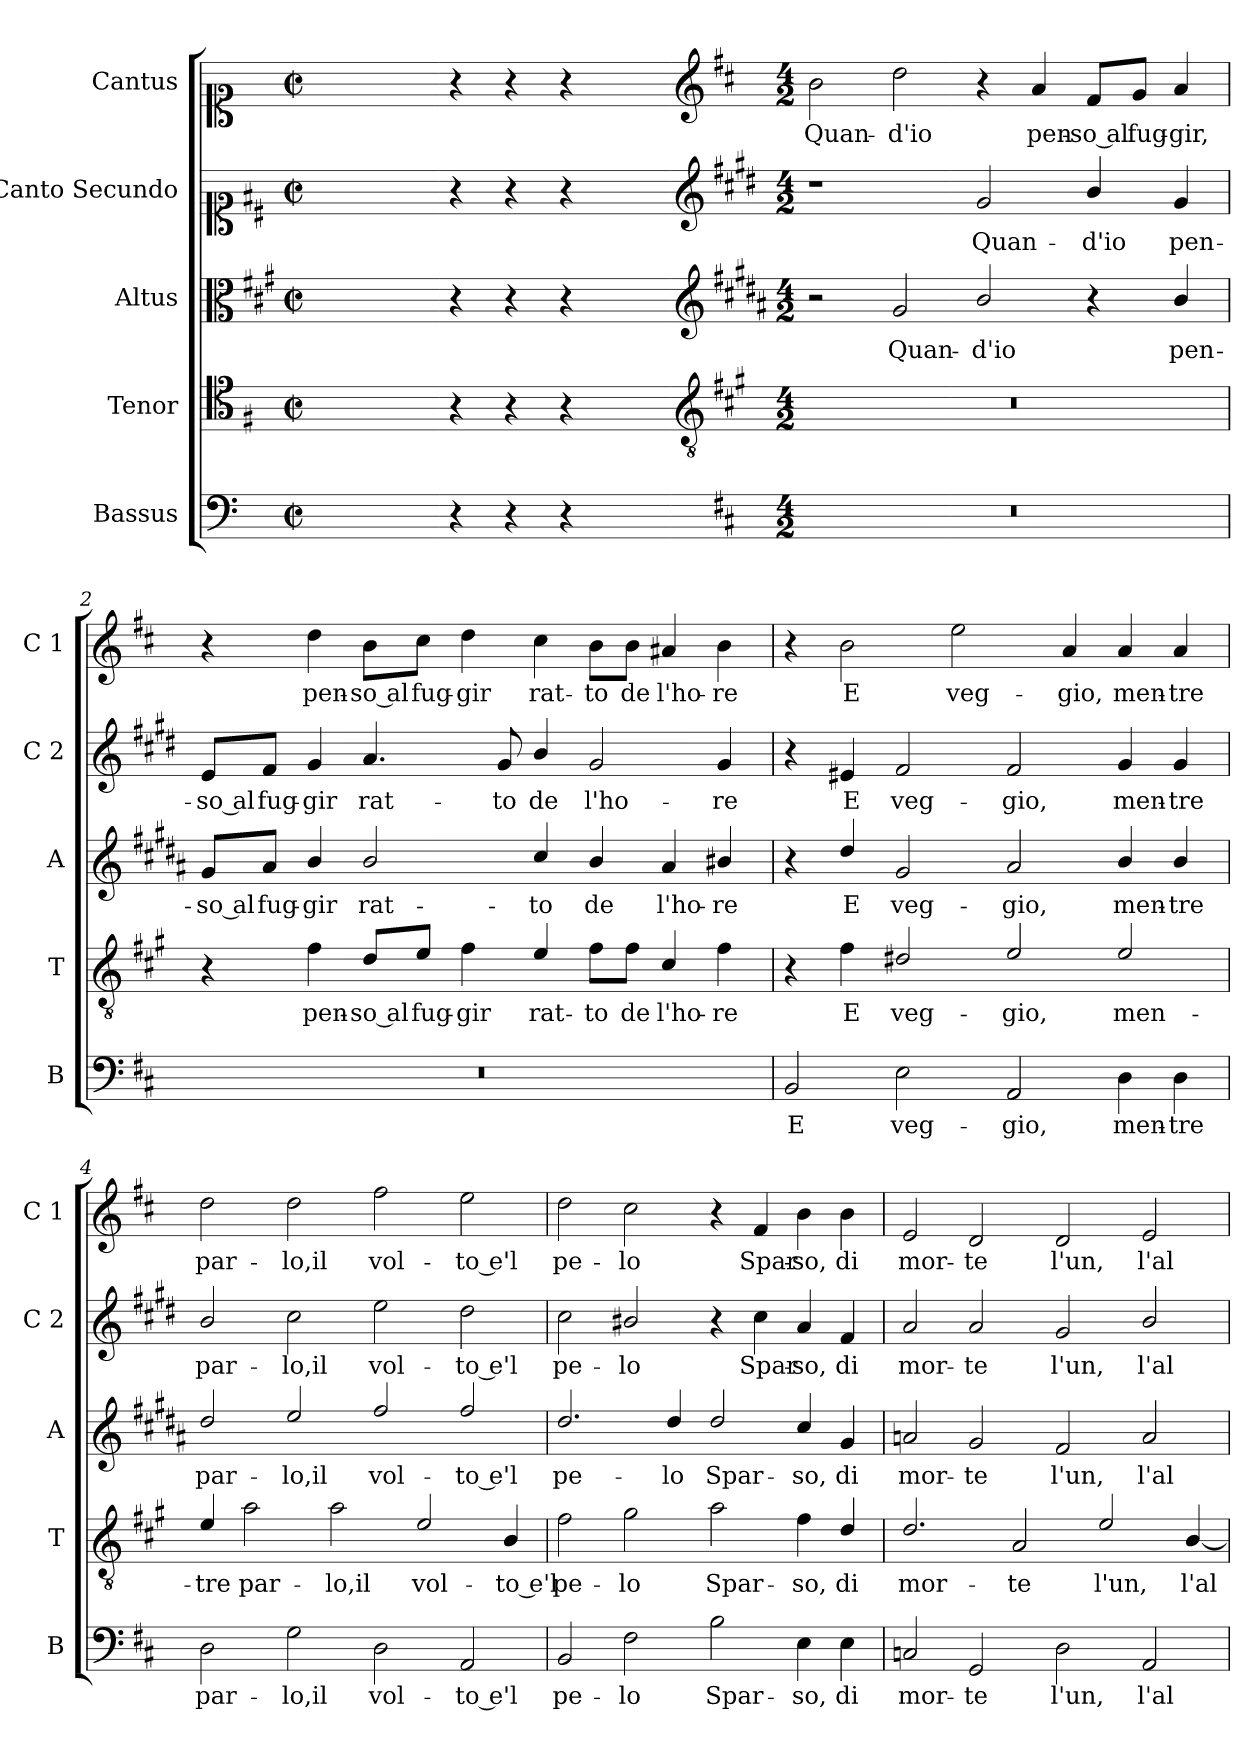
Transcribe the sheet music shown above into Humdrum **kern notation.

**kern	**text	**kern	**text	**kern	**text	**kern	**text	**kern	**text
*part5	*part5	*part4	*part4	*part3	*part3	*part2	*part2	*part1	*part1
*staff5	*staff5	*staff4	*staff4	*staff3	*staff3	*staff2	*staff2	*staff1	*staff1
*I"Bassus	*	*I"Tenor	*	*I"Altus	*	*I"Canto Secundo	*	*I"Cantus	*
*I'B	*	*I'T	*	*I'A	*	*I'C 2	*	*I'C 1	*
*clefF4	*	*clefC4	*	*clefC3	*	*clefC1	*	*clefC1	*
*	*	*ITrd4c7	*	*ITrd5c9	*	*ITrd1c2	*	*	*
*k[]	*	*k[]	*	*k[]	*	*k[]	*	*k[]	*
*C:	*	*C:	*	*C:	*	*C:	*	*C:	*
*M2/2	*	*M2/2	*	*M2/2	*	*M2/2	*	*M2/2	*
*met(c|)	*	*met(c|)	*	*met(c|)	*	*met(c|)	*	*met(c|)	*
=	=	=	=	=	=	=	=	=	=
1ryy	.	1ryy	.	1ryy	.	1ryy	.	1ryy	.
=1X-	=1X-	=1X-	=1X-	=1X-	=1X-	=1X-	=1X-	=1X-	=1X-
4r	.	4r	.	4r	.	4r	.	4r	.
4r	.	4r	.	4r	.	4r	.	4r	.
4r	.	4r	.	4r	.	4r	.	4r	.
4ryy	.	4ryy	.	4ryy	.	4ryy	.	4ryy	.
=1-	=1-	=1-	=1-	=1-	=1-	=1-	=1-	=1-	=1-
*	*	*clefGv2	*	*clefG2	*	*clefG2	*	*clefG2	*
*k[f#c#]	*	*k[f#c#]	*	*k[f#c#]	*	*k[f#c#]	*	*k[f#c#]	*
*D:	*	*D:	*	*D:	*	*D:	*	*D:	*
*M4/2	*	*M4/2	*	*M4/2	*	*M4/2	*	*M4/2	*
!	!	!	!	!	!	!	!	!	!LO:LY:b
0r	.	0r	.	2r	.	1r	.	2b\	Quan-
!	!	!	!	!	!LO:LY:b	!	!	!	!LO:LY:b
.	.	.	.	2B/	Quan-	.	.	2dd\	-d'io
!	!	!	!	!	!LO:LY:b	!	!LO:LY:b	!	!
.	.	.	.	2d/	-d'io	2f#/	Quan-	4r	.
!	!	!	!	!	!	!	!	!	!LO:LY:b
.	.	.	.	.	.	.	.	4a/	pen-
!	!	!	!	!	!	!	!LO:LY:b	!	!LO:LY:b
.	.	.	.	4r	.	4a/	-d'io	8f#/L	-so al
!	!	!	!	!	!	!	!	!	!LO:LY:b
.	.	.	.	.	.	.	.	8g/J	fug-
!	!	!	!	!	!LO:LY:b	!	!LO:LY:b	!	!LO:LY:b
.	.	.	.	4d/	pen-	4f#/	pen-	4a/	-gir,
=2	=2	=2	=2	=2	=2	=2	=2	=2	=2
!	!	!	!	!	!LO:LY:b	!	!LO:LY:b	!	!
0r	.	4r	.	8B/L	-so al	8d/L	-so al	4r	.
!	!	!	!	!	!LO:LY:b	!	!LO:LY:b	!	!
.	.	.	.	8c#/J	fug-	8e/J	fug-	.	.
!	!	!	!LO:LY:b	!	!LO:LY:b	!	!LO:LY:b	!	!LO:LY:b
.	.	4B\	pen-	4d/	-gir	4f#/	-gir	4dd\	pen-
!	!	!	!LO:LY:b	!	!LO:LY:b	!	!LO:LY:b	!	!LO:LY:b
.	.	8G/L	-so al	2d/	rat-	4.g/	rat-	8b\L	-so al
!	!	!	!LO:LY:b	!	!	!	!	!	!LO:LY:b
.	.	8A/J	fug-	.	.	.	.	8cc#\J	fug-
!	!	!	!LO:LY:b	!	!	!	!	!	!LO:LY:b
.	.	4B\	-gir	.	.	.	.	4dd\	-gir
!	!	!	!	!	!	!	!LO:LY:b	!	!
.	.	.	.	.	.	8f#/	-to	.	.
!	!	!	!LO:LY:b	!	!LO:LY:b	!	!LO:LY:b	!	!LO:LY:b
.	.	4A/	rat-	4e/	-to	4a/	de	4cc#\	rat-
!	!	!	!LO:LY:b	!	!LO:LY:b	!	!LO:LY:b	!	!LO:LY:b
.	.	8B\L	-to	4d/	de	2f#/	l'ho-	8b\L	-to
!	!	!	!LO:LY:b	!	!	!	!	!	!LO:LY:b
.	.	8B\J	de	.	.	.	.	8b\J	de
!	!	!	!LO:LY:b	!	!LO:LY:b	!	!	!	!LO:LY:b
.	.	4F#/	l'ho-	4c#/	l'ho-	.	.	4a#X/	l'ho-
!	!	!	!LO:LY:b	!	!LO:LY:b	!	!LO:LY:b	!	!LO:LY:b
.	.	4B\	-re	4d#X/	-re	4f#/	-re	4b\	-re
!!LO:LB:g=z
=3	=3	=3	=3	=3	=3	=3	=3	=3	=3
!	!LO:LY:b	!	!	!	!	!	!	!	!
2BB/	E	4r	.	4r	.	4r	.	4r	.
!	!	!	!LO:LY:b	!	!LO:LY:b	!	!LO:LY:b	!	!LO:LY:b
.	.	4B\	E	4f#/	E	4d#X/	E	2b\	E
!	!LO:LY:b	!	!LO:LY:b	!	!LO:LY:b	!	!LO:LY:b	!	!
2E\	veg-	2G#X/	veg-	2B/	veg-	2e/	veg-	.	.
!	!	!	!	!	!	!	!	!	!LO:LY:b
.	.	.	.	.	.	.	.	2ee\	veg-
!	!LO:LY:b	!	!LO:LY:b	!	!LO:LY:b	!	!LO:LY:b	!	!
2AA/	-gio,	2A/	-gio,	2c#/	-gio,	2e/	-gio,	.	.
!	!	!	!	!	!	!	!	!	!LO:LY:b
.	.	.	.	.	.	.	.	4a/	-gio,
!	!LO:LY:b	!	!LO:LY:b	!	!LO:LY:b	!	!LO:LY:b	!	!LO:LY:b
4D\	men-	2A/	men-	4d/	men-	4f#/	men-	4a/	men-
!	!LO:LY:b	!	!	!	!LO:LY:b	!	!LO:LY:b	!	!LO:LY:b
4D\	-tre	.	.	4d/	-tre	4f#/	-tre	4a/	-tre
=4	=4	=4	=4	=4	=4	=4	=4	=4	=4
!	!LO:LY:b	!	!LO:LY:b	!	!LO:LY:b	!	!LO:LY:b	!	!LO:LY:b
2D\	par-	4A/	-tre	2f#/	par-	2a/	par-	2dd\	par-
!	!	!	!LO:LY:b	!	!	!	!	!	!
.	.	2d\	par-	.	.	.	.	.	.
!	!LO:LY:b	!	!	!	!LO:LY:b	!	!LO:LY:b	!	!LO:LY:b
2G\	-lo,il	.	.	2g/	-lo,il	2b\	-lo,il	2dd\	-lo,il
!	!	!	!LO:LY:b	!	!	!	!	!	!
.	.	2d\	-lo,il	.	.	.	.	.	.
!	!LO:LY:b	!	!	!	!LO:LY:b	!	!LO:LY:b	!	!LO:LY:b
2D\	vol-	.	.	2a/	vol-	2dd\	vol-	2ff#\	vol-
!	!	!	!LO:LY:b	!	!	!	!	!	!
.	.	2A/	vol-	.	.	.	.	.	.
!	!LO:LY:b	!	!	!	!LO:LY:b	!	!LO:LY:b	!	!LO:LY:b
2AA/	-to e'l	.	.	2a/	-to e'l	2cc#\	-to e'l	2ee\	-to e'l
!	!	!	!LO:LY:b	!	!	!	!	!	!
.	.	4E/	-to e'l	.	.	.	.	.	.
=5	=5	=5	=5	=5	=5	=5	=5	=5	=5
!	!LO:LY:b	!	!LO:LY:b	!	!LO:LY:b	!	!LO:LY:b	!	!LO:LY:b
2BB/	pe-	2B\	pe-	2.f#/	pe-	2b\	pe-	2dd\	pe-
!	!LO:LY:b	!	!LO:LY:b	!	!	!	!LO:LY:b	!	!LO:LY:b
2F#\	-lo	2c#\	-lo	.	.	2a#X/	-lo	2cc#\	-lo
!	!	!	!	!	!LO:LY:b	!	!	!	!
.	.	.	.	4f#/	-lo	.	.	.	.
!	!LO:LY:b	!	!LO:LY:b	!	!LO:LY:b	!	!	!	!
2B\	Spar-	2d\	Spar-	2f#/	Spar-	4r	.	4r	.
!	!	!	!	!	!	!	!LO:LY:b	!	!LO:LY:b
.	.	.	.	.	.	4b\	Spar-	4f#/	Spar-
!	!LO:LY:b	!	!LO:LY:b	!	!LO:LY:b	!	!LO:LY:b	!	!LO:LY:b
4E\	-so,	4B\	-so,	4e/	-so,	4g/	-so,	4b\	-so,
!	!LO:LY:b	!	!LO:LY:b	!	!LO:LY:b	!	!LO:LY:b	!	!LO:LY:b
4E\	di	4G/	di	4B/	di	4e/	di	4b\	di
=6	=6	=6	=6	=6	=6	=6	=6	=6	=6
!	!LO:LY:b	!	!LO:LY:b	!	!LO:LY:b	!	!LO:LY:b	!	!LO:LY:b
2Cn/	mor-	2.G/	mor-	2cn/	mor-	2g/	mor-	2e/	mor-
!	!LO:LY:b	!	!	!	!LO:LY:b	!	!LO:LY:b	!	!LO:LY:b
2GG/	-te	.	.	2B/	-te	2g/	-te	2d/	-te
!	!	!	!LO:LY:b	!	!	!	!	!	!
.	.	2D/	-te	.	.	.	.	.	.
!	!LO:LY:b	!	!	!	!LO:LY:b	!	!LO:LY:b	!	!LO:LY:b
2D\	l'un,	.	.	2A/	l'un,	2f#/	l'un,	2d/	l'un,
!	!	!	!LO:LY:b	!	!	!	!	!	!
.	.	2A/	l'un,	.	.	.	.	.	.
!	!LO:LY:b	!	!	!	!LO:LY:b	!	!LO:LY:b	!	!LO:LY:b
2AA/	l'al-	.	.	2c/	l'al-	2a/	l'al-	2e/	l'al-
!	!	!	!LO:LY:b	!	!	!	!	!	!
.	.	[4E/	l'al-	.	.	.	.	.	.
=	=	=	=	=	=	=	=	=	=
*-	*-	*-	*-	*-	*-	*-	*-	*-	*-
